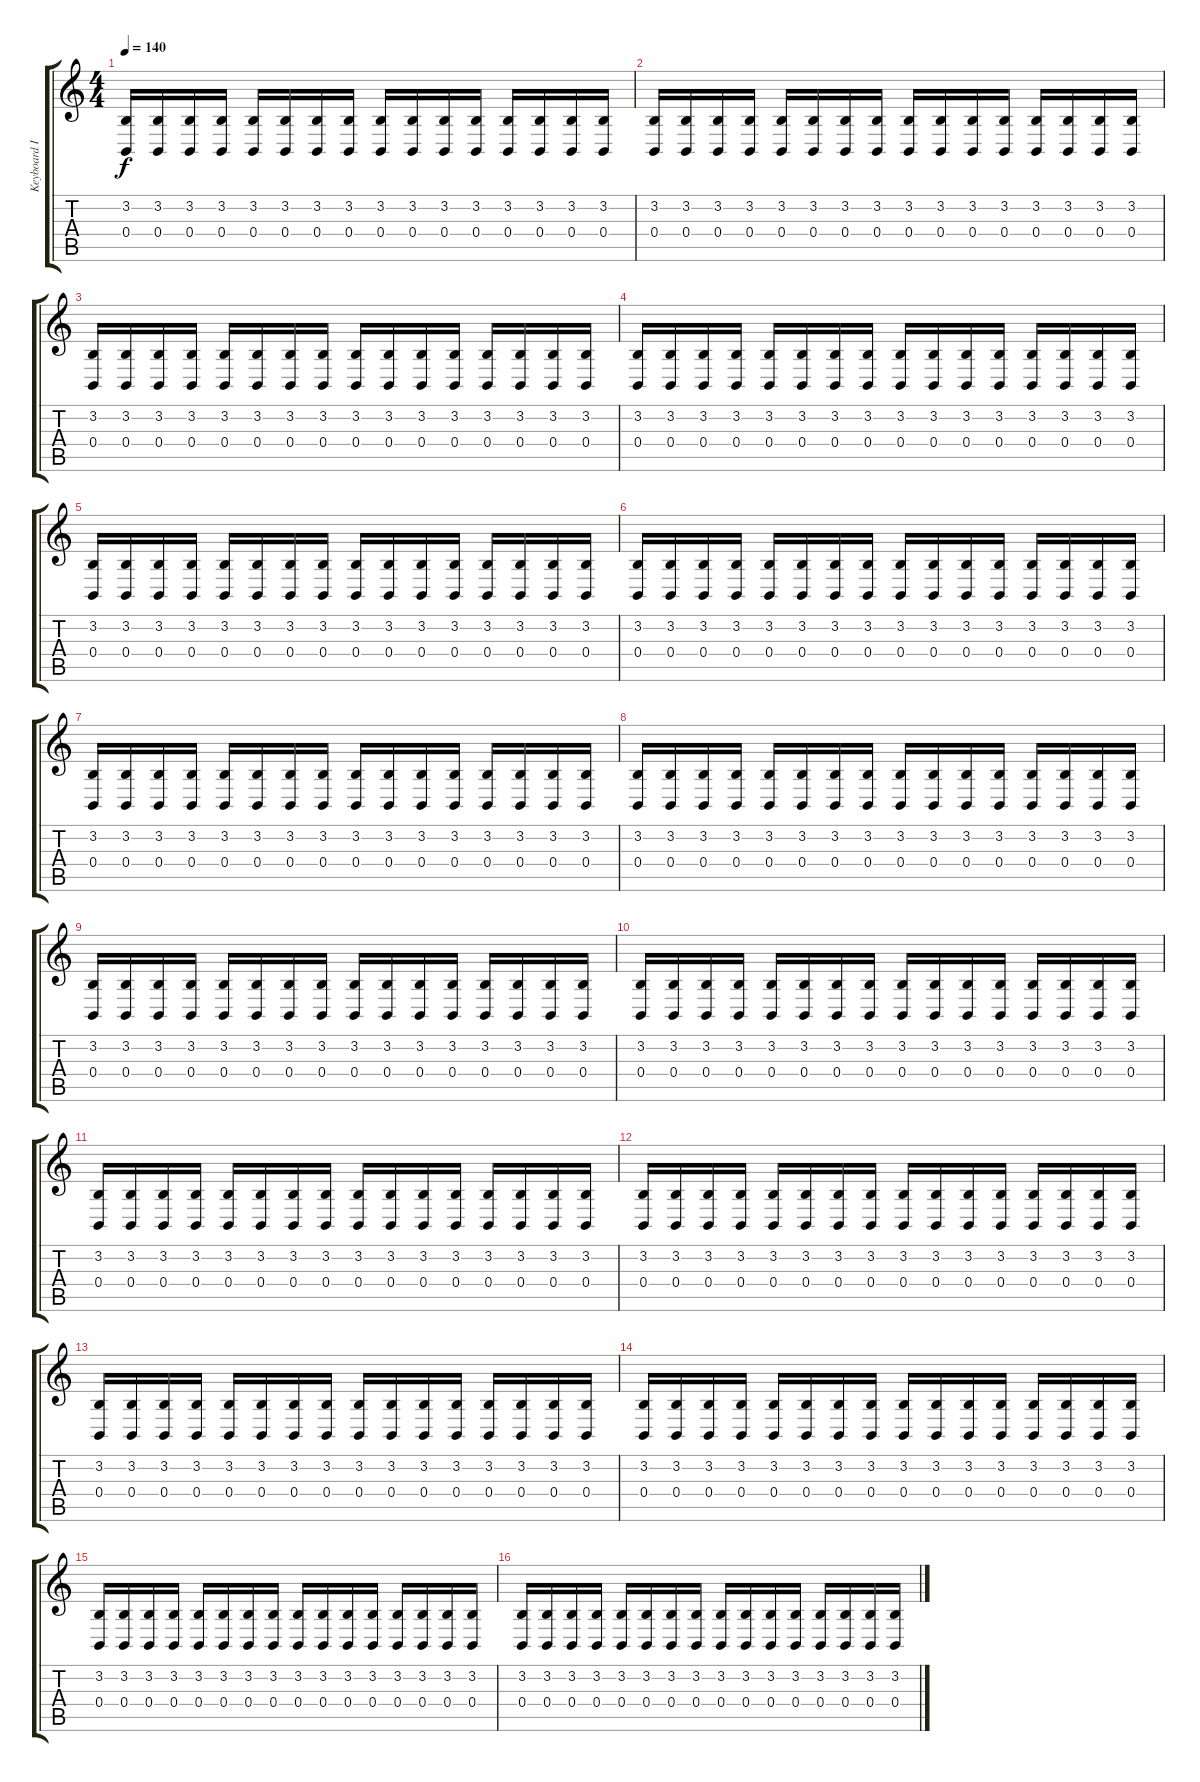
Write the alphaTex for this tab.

\track ("Keyboard I" "Keyboard I") {instrument pad3polysynth}
\staff {score tabs}
\tuning (Db4 Ab3 E3 B2 Gb2 B1) {hide}
\ts (4 4)
\tempo 140
\clef g2
\ks c
(3.2 0.4).16{dy f} (3.2 0.4).16 (3.2 0.4).16 (3.2 0.4).16 (3.2 0.4).16 (3.2 0.4).16 (3.2 0.4).16 (3.2 0.4).16 (3.2 0.4).16 (3.2 0.4).16 (3.2 0.4).16 (3.2 0.4).16 (3.2 0.4).16 (3.2 0.4).16 (3.2 0.4).16 (3.2 0.4).16 |
(3.2 0.4).16 (3.2 0.4).16 (3.2 0.4).16 (3.2 0.4).16 (3.2 0.4).16 (3.2 0.4).16 (3.2 0.4).16 (3.2 0.4).16 (3.2 0.4).16 (3.2 0.4).16 (3.2 0.4).16 (3.2 0.4).16 (3.2 0.4).16 (3.2 0.4).16 (3.2 0.4).16 (3.2 0.4).16 |
(3.2 0.4).16 (3.2 0.4).16 (3.2 0.4).16 (3.2 0.4).16 (3.2 0.4).16 (3.2 0.4).16 (3.2 0.4).16 (3.2 0.4).16 (3.2 0.4).16 (3.2 0.4).16 (3.2 0.4).16 (3.2 0.4).16 (3.2 0.4).16 (3.2 0.4).16 (3.2 0.4).16 (3.2 0.4).16 |
(3.2 0.4).16 (3.2 0.4).16 (3.2 0.4).16 (3.2 0.4).16 (3.2 0.4).16 (3.2 0.4).16 (3.2 0.4).16 (3.2 0.4).16 (3.2 0.4).16 (3.2 0.4).16 (3.2 0.4).16 (3.2 0.4).16 (3.2 0.4).16 (3.2 0.4).16 (3.2 0.4).16 (3.2 0.4).16 |
(3.2 0.4).16 (3.2 0.4).16 (3.2 0.4).16 (3.2 0.4).16 (3.2 0.4).16 (3.2 0.4).16 (3.2 0.4).16 (3.2 0.4).16 (3.2 0.4).16 (3.2 0.4).16 (3.2 0.4).16 (3.2 0.4).16 (3.2 0.4).16 (3.2 0.4).16 (3.2 0.4).16 (3.2 0.4).16 |
(3.2 0.4).16 (3.2 0.4).16 (3.2 0.4).16 (3.2 0.4).16 (3.2 0.4).16 (3.2 0.4).16 (3.2 0.4).16 (3.2 0.4).16 (3.2 0.4).16 (3.2 0.4).16 (3.2 0.4).16 (3.2 0.4).16 (3.2 0.4).16 (3.2 0.4).16 (3.2 0.4).16 (3.2 0.4).16 |
(3.2 0.4).16 (3.2 0.4).16 (3.2 0.4).16 (3.2 0.4).16 (3.2 0.4).16 (3.2 0.4).16 (3.2 0.4).16 (3.2 0.4).16 (3.2 0.4).16 (3.2 0.4).16 (3.2 0.4).16 (3.2 0.4).16 (3.2 0.4).16 (3.2 0.4).16 (3.2 0.4).16 (3.2 0.4).16 |
(3.2 0.4).16 (3.2 0.4).16 (3.2 0.4).16 (3.2 0.4).16 (3.2 0.4).16 (3.2 0.4).16 (3.2 0.4).16 (3.2 0.4).16 (3.2 0.4).16 (3.2 0.4).16 (3.2 0.4).16 (3.2 0.4).16 (3.2 0.4).16 (3.2 0.4).16 (3.2 0.4).16 (3.2 0.4).16 |
(3.2 0.4).16 (3.2 0.4).16 (3.2 0.4).16 (3.2 0.4).16 (3.2 0.4).16 (3.2 0.4).16 (3.2 0.4).16 (3.2 0.4).16 (3.2 0.4).16 (3.2 0.4).16 (3.2 0.4).16 (3.2 0.4).16 (3.2 0.4).16 (3.2 0.4).16 (3.2 0.4).16 (3.2 0.4).16 |
(3.2 0.4).16 (3.2 0.4).16 (3.2 0.4).16 (3.2 0.4).16 (3.2 0.4).16 (3.2 0.4).16 (3.2 0.4).16 (3.2 0.4).16 (3.2 0.4).16 (3.2 0.4).16 (3.2 0.4).16 (3.2 0.4).16 (3.2 0.4).16 (3.2 0.4).16 (3.2 0.4).16 (3.2 0.4).16 |
(3.2 0.4).16 (3.2 0.4).16 (3.2 0.4).16 (3.2 0.4).16 (3.2 0.4).16 (3.2 0.4).16 (3.2 0.4).16 (3.2 0.4).16 (3.2 0.4).16 (3.2 0.4).16 (3.2 0.4).16 (3.2 0.4).16 (3.2 0.4).16 (3.2 0.4).16 (3.2 0.4).16 (3.2 0.4).16 |
(3.2 0.4).16 (3.2 0.4).16 (3.2 0.4).16 (3.2 0.4).16 (3.2 0.4).16 (3.2 0.4).16 (3.2 0.4).16 (3.2 0.4).16 (3.2 0.4).16 (3.2 0.4).16 (3.2 0.4).16 (3.2 0.4).16 (3.2 0.4).16 (3.2 0.4).16 (3.2 0.4).16 (3.2 0.4).16 |
(3.2 0.4).16 (3.2 0.4).16 (3.2 0.4).16 (3.2 0.4).16 (3.2 0.4).16 (3.2 0.4).16 (3.2 0.4).16 (3.2 0.4).16 (3.2 0.4).16 (3.2 0.4).16 (3.2 0.4).16 (3.2 0.4).16 (3.2 0.4).16 (3.2 0.4).16 (3.2 0.4).16 (3.2 0.4).16 |
(3.2 0.4).16 (3.2 0.4).16 (3.2 0.4).16 (3.2 0.4).16 (3.2 0.4).16 (3.2 0.4).16 (3.2 0.4).16 (3.2 0.4).16 (3.2 0.4).16 (3.2 0.4).16 (3.2 0.4).16 (3.2 0.4).16 (3.2 0.4).16 (3.2 0.4).16 (3.2 0.4).16 (3.2 0.4).16 |
(3.2 0.4).16 (3.2 0.4).16 (3.2 0.4).16 (3.2 0.4).16 (3.2 0.4).16 (3.2 0.4).16 (3.2 0.4).16 (3.2 0.4).16 (3.2 0.4).16 (3.2 0.4).16 (3.2 0.4).16 (3.2 0.4).16 (3.2 0.4).16 (3.2 0.4).16 (3.2 0.4).16 (3.2 0.4).16 |
(3.2 0.4).16 (3.2 0.4).16 (3.2 0.4).16 (3.2 0.4).16 (3.2 0.4).16 (3.2 0.4).16 (3.2 0.4).16 (3.2 0.4).16 (3.2 0.4).16 (3.2 0.4).16 (3.2 0.4).16 (3.2 0.4).16 (3.2 0.4).16 (3.2 0.4).16 (3.2 0.4).16 (3.2 0.4).16
